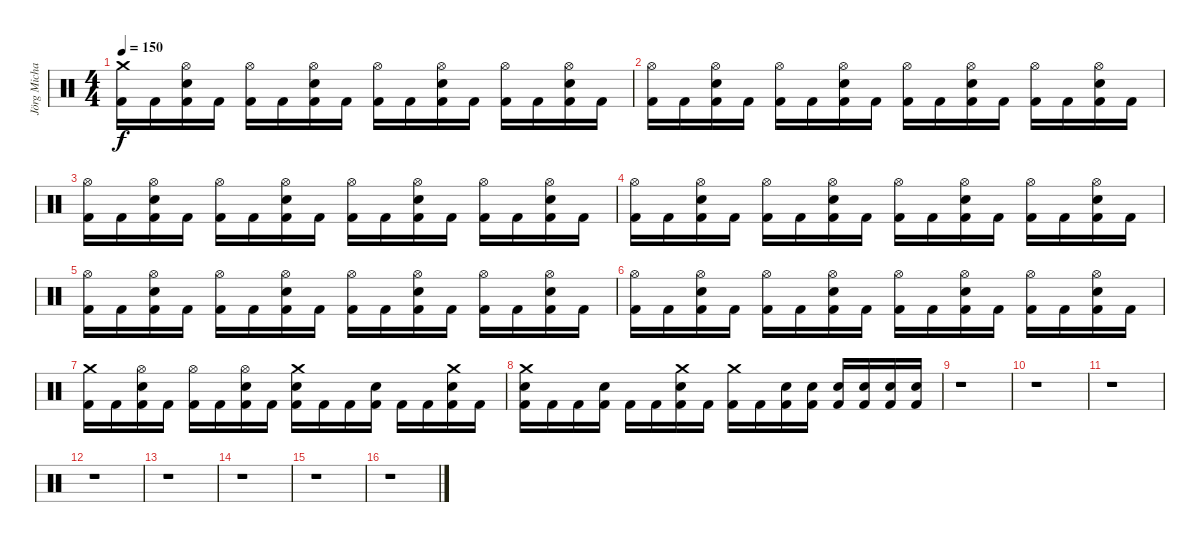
\track ("Jörg Michael" "Jörg Micha") {instrument percussion}
\staff {score}
\articulation defaults
\ts (4 4)
\tempo 150
\clef neutral
\ks c
("Crash medium (hit)" "Kick (hit) 2").16{dy f} "Kick (hit) 2".16 ("Snare (hit) 2" "Hi-Hat (open)" "Kick (hit) 2").16 "Kick (hit) 2".16 ("Hi-Hat (open)" "Kick (hit) 2").16 "Kick (hit) 2".16 ("Snare (hit) 2" "Hi-Hat (open)" "Kick (hit) 2").16 "Kick (hit) 2".16 ("Hi-Hat (open)" "Kick (hit) 2").16 "Kick (hit) 2".16 ("Snare (hit) 2" "Hi-Hat (open)" "Kick (hit) 2").16 "Kick (hit) 2".16 ("Hi-Hat (open)" "Kick (hit) 2").16 "Kick (hit) 2".16 ("Snare (hit) 2" "Hi-Hat (open)" "Kick (hit) 2").16 "Kick (hit) 2".16 |
("Hi-Hat (open)" "Kick (hit) 2").16 "Kick (hit) 2".16 ("Snare (hit) 2" "Hi-Hat (open)" "Kick (hit) 2").16 "Kick (hit) 2".16 ("Hi-Hat (open)" "Kick (hit) 2").16 "Kick (hit) 2".16 ("Snare (hit) 2" "Hi-Hat (open)" "Kick (hit) 2").16 "Kick (hit) 2".16 ("Hi-Hat (open)" "Kick (hit) 2").16 "Kick (hit) 2".16 ("Snare (hit) 2" "Hi-Hat (open)" "Kick (hit) 2").16 "Kick (hit) 2".16 ("Hi-Hat (open)" "Kick (hit) 2").16 "Kick (hit) 2".16 ("Snare (hit) 2" "Hi-Hat (open)" "Kick (hit) 2").16 "Kick (hit) 2".16 |
("Hi-Hat (open)" "Kick (hit) 2").16 "Kick (hit) 2".16 ("Snare (hit) 2" "Hi-Hat (open)" "Kick (hit) 2").16 "Kick (hit) 2".16 ("Hi-Hat (open)" "Kick (hit) 2").16 "Kick (hit) 2".16 ("Snare (hit) 2" "Hi-Hat (open)" "Kick (hit) 2").16 "Kick (hit) 2".16 ("Hi-Hat (open)" "Kick (hit) 2").16 "Kick (hit) 2".16 ("Snare (hit) 2" "Hi-Hat (open)" "Kick (hit) 2").16 "Kick (hit) 2".16 ("Hi-Hat (open)" "Kick (hit) 2").16 "Kick (hit) 2".16 ("Snare (hit) 2" "Hi-Hat (open)" "Kick (hit) 2").16 "Kick (hit) 2".16 |
("Hi-Hat (open)" "Kick (hit) 2").16 "Kick (hit) 2".16 ("Snare (hit) 2" "Hi-Hat (open)" "Kick (hit) 2").16 "Kick (hit) 2".16 ("Hi-Hat (open)" "Kick (hit) 2").16 "Kick (hit) 2".16 ("Snare (hit) 2" "Hi-Hat (open)" "Kick (hit) 2").16 "Kick (hit) 2".16 ("Hi-Hat (open)" "Kick (hit) 2").16 "Kick (hit) 2".16 ("Snare (hit) 2" "Hi-Hat (open)" "Kick (hit) 2").16 "Kick (hit) 2".16 ("Hi-Hat (open)" "Kick (hit) 2").16 "Kick (hit) 2".16 ("Snare (hit) 2" "Hi-Hat (open)" "Kick (hit) 2").16 "Kick (hit) 2".16 |
("Hi-Hat (open)" "Kick (hit) 2").16 "Kick (hit) 2".16 ("Snare (hit) 2" "Hi-Hat (open)" "Kick (hit) 2").16 "Kick (hit) 2".16 ("Hi-Hat (open)" "Kick (hit) 2").16 "Kick (hit) 2".16 ("Snare (hit) 2" "Hi-Hat (open)" "Kick (hit) 2").16 "Kick (hit) 2".16 ("Hi-Hat (open)" "Kick (hit) 2").16 "Kick (hit) 2".16 ("Snare (hit) 2" "Hi-Hat (open)" "Kick (hit) 2").16 "Kick (hit) 2".16 ("Hi-Hat (open)" "Kick (hit) 2").16 "Kick (hit) 2".16 ("Snare (hit) 2" "Hi-Hat (open)" "Kick (hit) 2").16 "Kick (hit) 2".16 |
("Hi-Hat (open)" "Kick (hit) 2").16 "Kick (hit) 2".16 ("Snare (hit) 2" "Hi-Hat (open)" "Kick (hit) 2").16 "Kick (hit) 2".16 ("Hi-Hat (open)" "Kick (hit) 2").16 "Kick (hit) 2".16 ("Snare (hit) 2" "Hi-Hat (open)" "Kick (hit) 2").16 "Kick (hit) 2".16 ("Hi-Hat (open)" "Kick (hit) 2").16 "Kick (hit) 2".16 ("Snare (hit) 2" "Hi-Hat (open)" "Kick (hit) 2").16 "Kick (hit) 2".16 ("Hi-Hat (open)" "Kick (hit) 2").16 "Kick (hit) 2".16 ("Snare (hit) 2" "Hi-Hat (open)" "Kick (hit) 2").16 "Kick (hit) 2".16 |
("Kick (hit) 2" "Crash medium (hit)").16 "Kick (hit) 2".16 ("Snare (hit) 2" "Kick (hit) 2" "Hi-Hat (open)").16 "Kick (hit) 2".16 ("Kick (hit) 2" "Hi-Hat (open)").16 "Kick (hit) 2".16 ("Snare (hit) 2" "Kick (hit) 2" "Hi-Hat (open)").16 "Kick (hit) 2".16 ("Snare (hit) 2" "Kick (hit) 2" "Crash medium (hit)").16 "Kick (hit) 2".16 "Kick (hit) 2".16 ("Snare (hit) 2" "Kick (hit) 2").16 "Kick (hit) 2".16 "Kick (hit) 2".16 ("Snare (hit) 2" "Kick (hit) 2" "Crash medium (hit)").16 "Kick (hit) 2".16 |
("Snare (hit) 2" "Crash medium (hit)" "Kick (hit) 2").16 "Kick (hit) 2".16 "Kick (hit) 2".16 ("Snare (hit) 2" "Kick (hit) 2").16 "Kick (hit) 2".16 "Kick (hit) 2".16 ("Crash medium (hit)" "Snare (hit) 2" "Kick (hit) 2").16 "Kick (hit) 2".16 ("Crash medium (hit)" "Kick (hit) 2").16 "Kick (hit) 2".16 ("Snare (hit) 2" "Kick (hit) 2").16 ("Snare (hit) 2" "Kick (hit) 2").16 ("Snare (hit) 2" "Kick (hit) 2").16 ("Snare (hit) 2" "Kick (hit) 2").16 ("Snare (hit) 2" "Kick (hit) 2").16 ("Snare (hit) 2" "Kick (hit) 2").16 |
r.1 |
r.1 |
r.1 |
r.1 |
r.1 |
r.1 |
r.1 |
r.1
